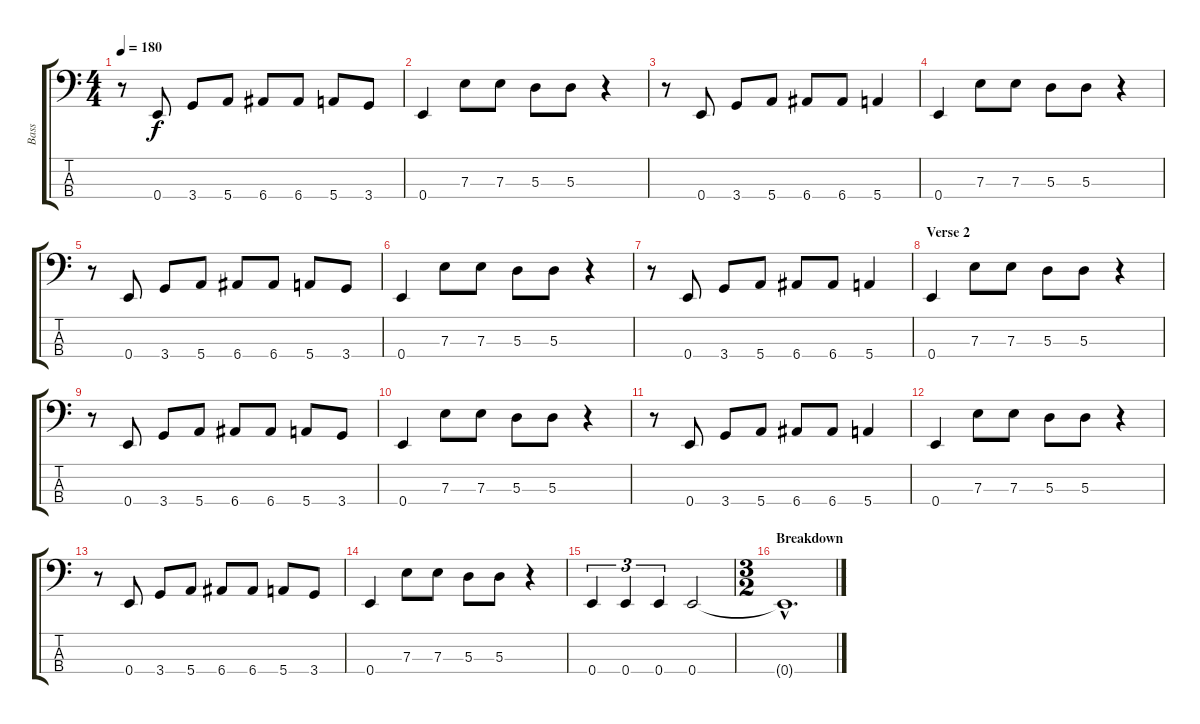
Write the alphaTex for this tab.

\track ("Bass" "Bass") {instrument electricbassfinger}
\staff {score tabs}
\tuning (G2 D2 A1 E1) {hide}
\ts (4 4)
\tempo 180
\clef f4
\ks c
r.8{dy f} 0.4.8 3.4.8 5.4.8 6.4.8 6.4.8 5.4.8 3.4.8 |
0.4.4 7.3.8 7.3.8 5.3.8 5.3.8 r.4 |
r.8 0.4.8 3.4.8 5.4.8 6.4.8 6.4.8 5.4.4 |
0.4.4 7.3.8 7.3.8 5.3.8 5.3.8 r.4 |
r.8 0.4.8 3.4.8 5.4.8 6.4.8 6.4.8 5.4.8 3.4.8 |
0.4.4 7.3.8 7.3.8 5.3.8 5.3.8 r.4 |
r.8 0.4.8 3.4.8 5.4.8 6.4.8 6.4.8 5.4.4 |
\section ("" "Verse 2")
0.4.4 7.3.8 7.3.8 5.3.8 5.3.8 r.4 |
r.8 0.4.8 3.4.8 5.4.8 6.4.8 6.4.8 5.4.8 3.4.8 |
0.4.4 7.3.8 7.3.8 5.3.8 5.3.8 r.4 |
r.8 0.4.8 3.4.8 5.4.8 6.4.8 6.4.8 5.4.4 |
0.4.4 7.3.8 7.3.8 5.3.8 5.3.8 r.4 |
r.8 0.4.8 3.4.8 5.4.8 6.4.8 6.4.8 5.4.8 3.4.8 |
0.4.4 7.3.8 7.3.8 5.3.8 5.3.8 r.4 |
0.4.4{tu (3 2)} 0.4.4{tu (3 2)} 0.4.4{tu (3 2)} 0.4.2 |
\ts (3 2)
\section ("" "Breakdown")
0.4{hac t}.1{d}
